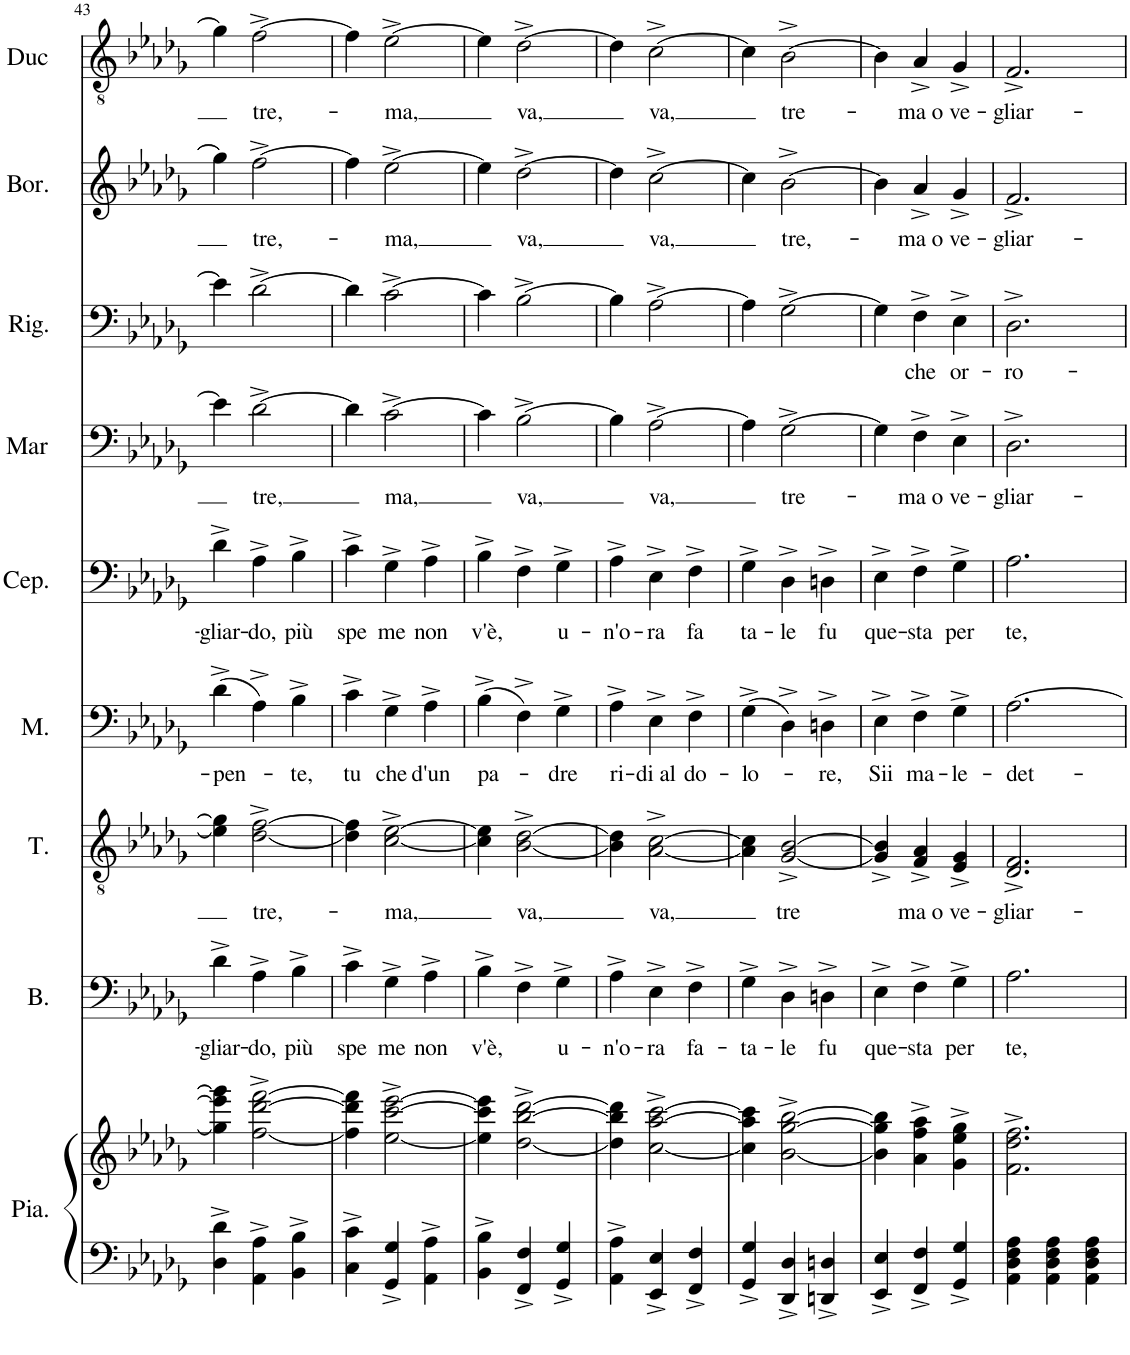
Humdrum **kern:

**kern	**kern	**kern	**text	**kern	**text	**kern	**text	**kern	**text	**kern	**text	**kern	**text	**kern	**text	**kern	**text
*part9	*part9	*part8	*part8	*part7	*part7	*part6	*part6	*part5	*part5	*part4	*part4	*part3	*part3	*part2	*part2	*part1	*part1
*staff10	*staff9	*staff8	*staff8	*staff7	*staff7	*staff6	*staff6	*staff5	*staff5	*staff4	*staff4	*staff3	*staff3	*staff2	*staff2	*staff1	*staff1
*I"Piano	*	*I"Basses	*	*I"Ténors	*	*I"Monterone	*	*I"Ceprano	*	*I"Marulo	*	*I"Rigoletto	*	*I"Borsa	*	*I"Duc	*
*I'Pia.	*	*I'B.	*	*I'T.	*	*I'M.	*	*I'Cep.	*	*I'Mar	*	*I'Rig.	*	*I'Bor.	*	*I'Duc	*
!!LO:PB:g=z
*clefF4	*clefG2	*clefF4	*	*clefGv2	*	*clefF4	*	*clefF4	*	*clefF4	*	*clefF4	*	*clefG2	*	*clefGv2	*
*k[b-e-a-d-g-]	*k[b-e-a-d-g-]	*k[b-e-a-d-g-]	*	*k[b-e-a-d-g-]	*	*k[b-e-a-d-g-]	*	*k[b-e-a-d-g-]	*	*k[b-e-a-d-g-]	*	*k[b-e-a-d-g-]	*	*k[b-e-a-d-g-]	*	*k[b-e-a-d-g-]	*
*M3/4	*M3/4	*M3/4	*	*M3/4	*	*M3/4	*	*M3/4	*	*M3/4	*	*M3/4	*	*M3/4	*	*M3/4	*
=43	=43	=43	=43	=43	=43	=43	=43	=43	=43	=43	=43	=43	=43	=43	=43	=43	=43
!	!	!	!LO:LY:b	!	!	!	!LO:LY:b	!	!LO:LY:b	!	!	!	!	!	!	!	!
4D-\^ 4d-\^	4gg-\] 4eee-\] 4ggg-\]	4d-^\	-gliar-	4e-\] 4g-\]	.	(4d-^\	-pen-	4d-^\	-gliar-	4e-\]	.	4e-\]	.	4gg-\]	.	4g-\]	.
!	!	!	!LO:LY:b	!	!LO:LY:b	!	!	!	!LO:LY:b	!	!LO:LY:b	!	!	!	!LO:LY:b	!	!LO:LY:b
4AA-\^ 4A-\^	[2ff\^ [2ddd-\^ [2fff\^	4A-^\	-do,	[2d-\^ [2f\^	tre,-	4A-^\)	.	4A-^\	-do,	[2d-^\	tre,	[2d-^\	.	[2ff^\	tre,-	[2f^\	tre,-
!	!	!	!LO:LY:b	!	!	!	!LO:LY:b	!	!LO:LY:b	!	!	!	!	!	!	!	!
4BB-\^ 4B-\^	.	4B-^\	più	.	.	4B-^\	-te,	4B-^\	più	.	.	.	.	.	.	.	.
=44	=44	=44	=44	=44	=44	=44	=44	=44	=44	=44	=44	=44	=44	=44	=44	=44	=44
!	!	!	!LO:LY:b	!	!	!	!LO:LY:b	!	!LO:LY:b	!	!	!	!	!	!	!	!
4C\^ 4c\^	4ff\] 4ddd-\] 4fff\]	4c^\	spe	4d-\] 4f\]	.	4c^\	tu	4c^\	spe	4d-\]	.	4d-\]	.	4ff\]	.	4f\]	.
!	!	!	!LO:LY:b	!	!LO:LY:b	!	!LO:LY:b	!	!LO:LY:b	!	!LO:LY:b	!	!	!	!LO:LY:b	!	!LO:LY:b
4GG-/^ 4G-/^	[2ee-\^ [2ccc\^ [2eee-\^	4G-^\	me	[2c\^ [2e-\^	-ma,	4G-^\	che	4G-^\	me	[2c^\	ma,	[2c^\	.	[2ee-^\	-ma,	[2e-^\	-ma,
!	!	!	!LO:LY:b	!	!	!	!LO:LY:b	!	!LO:LY:b	!	!	!	!	!	!	!	!
4AA-\^ 4A-\^	.	4A-^\	non	.	.	4A-^\	d'un	4A-^\	non	.	.	.	.	.	.	.	.
=45	=45	=45	=45	=45	=45	=45	=45	=45	=45	=45	=45	=45	=45	=45	=45	=45	=45
!	!	!	!LO:LY:b	!	!	!	!LO:LY:b	!	!LO:LY:b	!	!	!	!	!	!	!	!
4BB-\^ 4B-\^	4ee-\] 4ccc\] 4eee-\]	4B-^\	v'è,	4c\] 4e-\]	.	(4B-^\	pa-	4B-^\	v'è,	4c\]	.	4c\]	.	4ee-\]	.	4e-\]	.
!	!	!	!	!	!LO:LY:b	!	!	!	!	!	!LO:LY:b	!	!	!	!LO:LY:b	!	!LO:LY:b
4FF/^ 4F/^	[2dd-\^ [2bb-\^ [2ddd-\^	4F^\	.	[2B-\^ [2d-\^	va,	4F^\)	.	4F^\	.	[2B-^\	va,	[2B-^\	.	[2dd-^\	va,	[2d-^\	va,
!	!	!	!LO:LY:b	!	!	!	!LO:LY:b	!	!LO:LY:b	!	!	!	!	!	!	!	!
4GG-/^ 4G-/^	.	4G-^\	u-	.	.	4G-^\	-dre	4G-^\	u-	.	.	.	.	.	.	.	.
=46	=46	=46	=46	=46	=46	=46	=46	=46	=46	=46	=46	=46	=46	=46	=46	=46	=46
!	!	!	!LO:LY:b	!	!	!	!LO:LY:b	!	!LO:LY:b	!	!	!	!	!	!	!	!
4AA-\^ 4A-\^	4dd-\] 4bb-\] 4ddd-\]	4A-^\	-n'o-	4B-\] 4d-\]	.	4A-^\	ri-	4A-^\	-n'o-	4B-\]	.	4B-\]	.	4dd-\]	.	4d-\]	.
!	!	!	!LO:LY:b	!	!LO:LY:b	!	!LO:LY:b	!	!LO:LY:b	!	!LO:LY:b	!	!	!	!LO:LY:b	!	!LO:LY:b
4EE-/^ 4E-/^	[2cc\^ [2aa-\^ [2ccc\^	4E-^\	-ra	[2A-\^ [2c\^	va,	4E-^\	-di al	4E-^\	-ra	[2A-^\	va,	[2A-^\	.	[2cc^\	va,	[2c^\	va,
!	!	!	!LO:LY:b	!	!	!	!LO:LY:b	!	!LO:LY:b	!	!	!	!	!	!	!	!
4FF/^ 4F/^	.	4F^\	fa-	.	.	4F^\	do-	4F^\	fa	.	.	.	.	.	.	.	.
=47	=47	=47	=47	=47	=47	=47	=47	=47	=47	=47	=47	=47	=47	=47	=47	=47	=47
!	!	!	!LO:LY:b	!	!	!	!LO:LY:b	!	!LO:LY:b	!	!	!	!	!	!	!	!
4GG-/^ 4G-/^	4cc\] 4aa-\] 4ccc\]	4G-^\	-ta-	4A-\] 4c\]	.	(4G-^\	-lo-	4G-^\	-ta-	4A-\]	.	4A-\]	.	4cc\]	.	4c\]	.
!	!	!	!LO:LY:b	!	!LO:LY:b	!	!	!	!LO:LY:b	!	!LO:LY:b	!	!	!	!LO:LY:b	!	!LO:LY:b
4DD-/^ 4D-/^	[2b-\^ [2gg-\^ [2bb-\^	4D-^\	-le	[2G-/^ [2B-/^	tre	4D-^\)	.	4D-^\	-le	[2G-^\	tre-	[2G-^\	.	[2b-^\	tre,-	[2B-^\	tre-
!	!	!	!LO:LY:b	!	!	!	!LO:LY:b	!	!LO:LY:b	!	!	!	!	!	!	!	!
4DDn/^ 4Dn/^	.	4Dn^\	fu	.	.	4Dn^\	-re,	4Dn^\	fu	.	.	.	.	.	.	.	.
=48	=48	=48	=48	=48	=48	=48	=48	=48	=48	=48	=48	=48	=48	=48	=48	=48	=48
!	!	!	!LO:LY:b	!	!	!	!LO:LY:b	!	!LO:LY:b	!	!	!	!	!	!	!	!
4EE-/^ 4E-/^	4b-\] 4gg-\] 4bb-\]	4E-^\	que-	4G-/]^ 4B-/]^	.	4E-^\	Sii	4E-^\	que-	4G-\]	.	4G-\]	.	4b-\]	.	4B-\]	.
!	!	!	!LO:LY:b	!	!LO:LY:b	!	!LO:LY:b	!	!LO:LY:b	!	!LO:LY:b	!	!LO:LY:b	!	!LO:LY:b	!	!LO:LY:b
4FF/^ 4F/^	4a-\^ 4ff\^ 4aa-\^	4F^\	-sta	4F/^ 4A-/^	ma o	4F^\	ma-	4F^\	-sta	4F^\	-ma o	4F^\	che	4a-^/	-ma o	4A-^/	-ma o
!	!	!	!LO:LY:b	!	!LO:LY:b	!	!LO:LY:b	!	!LO:LY:b	!	!LO:LY:b	!	!LO:LY:b	!	!LO:LY:b	!	!LO:LY:b
4GG-/^ 4G-/^	4g-\^ 4ee-\^ 4gg-\^	4G-^\	per	4E-/^ 4G-/^	ve-	4G-^\	-le-	4G-^\	per	4E-^\	ve-	4E-^\	or-	4g-^/	ve-	4G-^/	ve-
=49	=49	=49	=49	=49	=49	=49	=49	=49	=49	=49	=49	=49	=49	=49	=49	=49	=49
!	!	!	!LO:LY:b	!	!LO:LY:b	!	!LO:LY:b	!	!LO:LY:b	!	!LO:LY:b	!	!LO:LY:b	!	!LO:LY:b	!	!LO:LY:b
4AA-\ 4D-\ 4F\ 4A-\	2.f\^ 2.dd-\^ 2.ff\^	2.A-\	te,	2.D-/^ 2.F/^	-gliar-	[2.A-\	-det-	2.A-\	te,	2.D-^\	-gliar-	2.D-^\	-ro-	2.f^/	-gliar-	2.F^/	-gliar-
4AA-\ 4D-\ 4F\ 4A-\	.	.	.	.	.	.	.	.	.	.	.	.	.	.	.	.	.
4AA-\ 4D-\ 4F\ 4A-\	.	.	.	.	.	.	.	.	.	.	.	.	.	.	.	.	.
=	=	=	=	=	=	=	=	=	=	=	=	=	=	=	=	=	=
*-	*-	*-	*-	*-	*-	*-	*-	*-	*-	*-	*-	*-	*-	*-	*-	*-	*-
